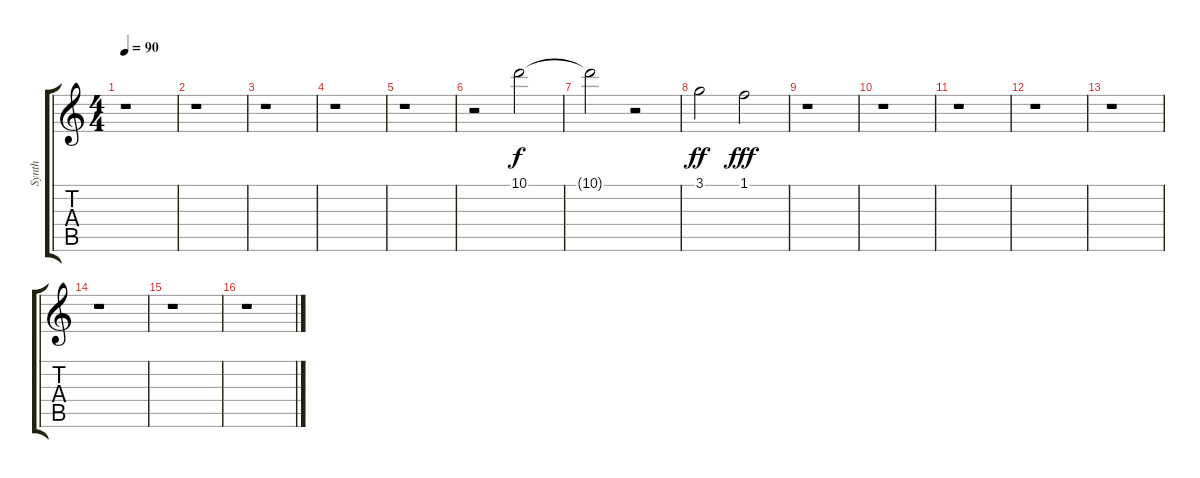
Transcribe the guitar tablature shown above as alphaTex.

\track ("Synth" "Synth") {instrument distortionguitar}
\staff {score tabs}
\tuning (E4 B3 G3 D3 A2 E2) {hide}
\ts (4 4)
\tempo 90
\clef g2
\ks c
r.1{dy f} |
r.1 |
r.1 |
r.1 |
r.1 |
r.2 10.1.2{instrument lead8bassandlead} |
10.1{t}.2 r.2 |
3.1.2{dy ff} 1.1.2{dy fff} |
r.1 |
r.1 |
r.1 |
r.1 |
r.1 |
r.1 |
r.1 |
r.1
